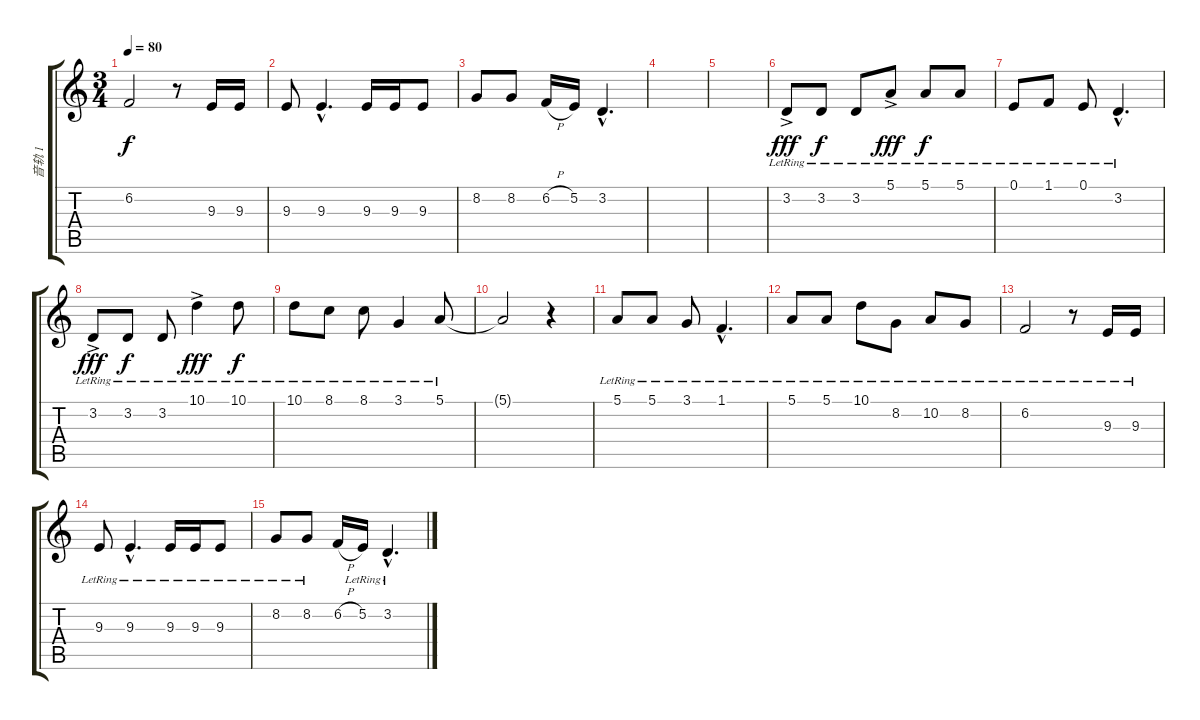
\track ("音轨 1" "音轨 1") {instrument electricgrandpiano}
\staff {score tabs}
\tuning (E4 B3 G3 D3 A2 E2) {hide}
\ts (3 4)
\tempo 80
\clef g2
\ks c
6.2.2{dy f volume 13} r.8 9.3.16{volume 12} 9.3.16{volume 11} |
9.3.8{volume 12} 9.3{hac}.4{d volume 13} 9.3.16{volume 13} 9.3.16{volume 13} 9.3.8{volume 11} |
8.2.8{volume 15} 8.2.8{volume 13} 6.2{h}.16{volume 13} 5.2.16{volume 11} 3.2{hac}.4{d volume 11} |
|
|
3.2{ac lr}.8{dy fff} 3.2{lr}.8{dy f volume 13} 3.2{lr}.8{volume 11} 5.1{ac lr}.8{dy fff volume 13} 5.1{lr}.8{dy f volume 13} 5.1{lr}.8{volume 12} |
0.1{lr}.8{volume 11} 1.1{lr}.8{volume 12} 0.1{lr}.8{volume 13} 3.2{hac lr}.4{d volume 10} |
3.2{ac lr}.8{dy fff} 3.2{lr}.8{dy f volume 13} 3.2{lr}.8{volume 12} 10.1{ac lr}.4{dy fff} 10.1{lr}.8{dy f volume 12} |
10.1{lr}.8{volume 15} 8.1{lr}.8{volume 12} 8.1{lr}.8{volume 12} 3.1{lr}.4{volume 11} 5.1{lr}.8{volume 12} |
5.1{t}.2 r.4 |
5.1{lr}.8 5.1{lr}.8 3.1{lr}.8{volume 13} 1.1{hac lr}.4{d volume 10} |
5.1{lr}.8{volume 12} 5.1{lr}.8{volume 12} 10.1{lr}.8{volume 14} 8.2{lr}.8 10.2{lr}.8{volume 13} 8.2{lr}.8{volume 13} |
6.2{lr}.2{volume 13} r.8 9.3{lr}.16{volume 12} 9.3{lr}.16{volume 11} |
9.3{lr}.8{volume 12} 9.3{hac lr}.4{d volume 13} 9.3{lr}.16{volume 13} 9.3{lr}.16{volume 13} 9.3{lr}.8{volume 11} |
8.2{lr}.8{volume 15} 8.2{lr}.8{volume 13} 6.2{h}.16{volume 13} 5.2{lr}.16{volume 11} 3.2{hac lr}.4{d volume 11}
